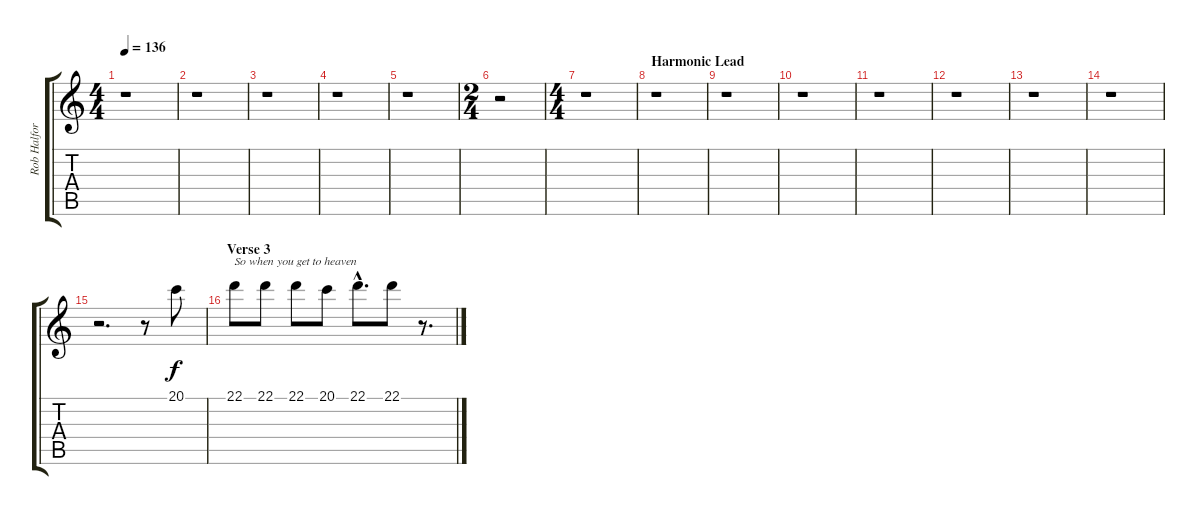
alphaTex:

\track ("Rob Halford" "Rob Halfor") {instrument altosax}
\staff {score tabs}
\tuning (E4 B3 G3 D3 A2 E2) {hide}
\ts (4 4)
\tempo 136
\clef g2
\ks c
r.1{dy f} |
r.1 |
r.1 |
r.1 |
r.1 |
\ts (2 4)
r.2 |
\ts (4 4)
r.1 |
\section ("" "Harmonic Lead")
r.1 |
r.1 |
r.1 |
r.1 |
r.1 |
r.1 |
r.1 |
r.2{d} r.8 20.1.8 |
\section ("" "Verse 3")
22.1.8{txt "So when you get to heaven"} 22.1.8 22.1.8 20.1.8 22.1{hac}.8{d} 22.1.8 r.8{d}
